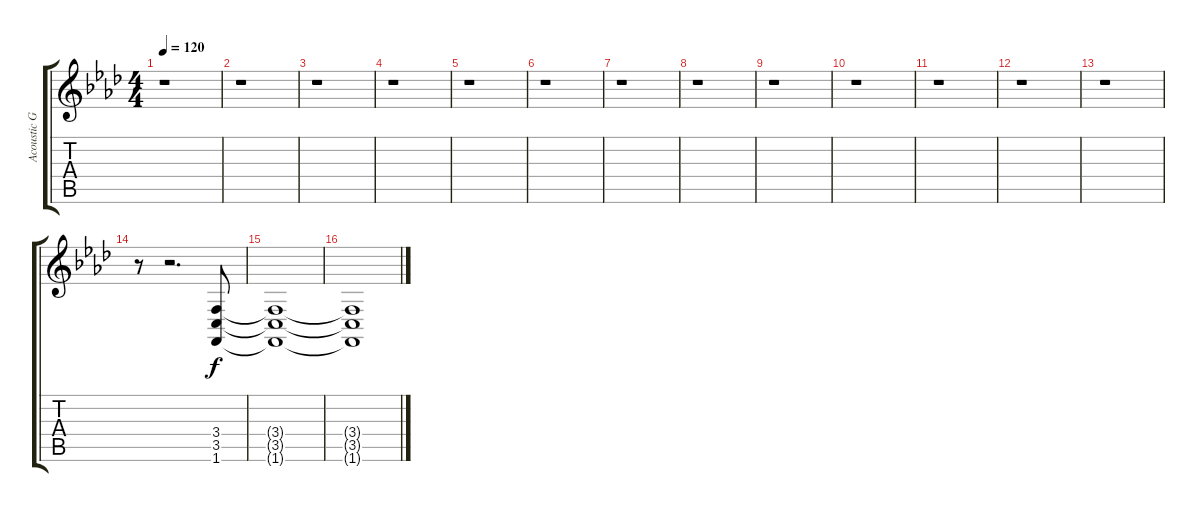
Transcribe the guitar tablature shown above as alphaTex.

\track ("Acoustic Grand" "Acoustic G") {instrument clarinet}
\staff {score tabs}
\tuning (E4 B3 G3 D3 A2 E2) {hide}
\ts (4 4)
\tempo 120
\clef g2
\ks ab
r.1{dy f} |
r.1 |
r.1 |
r.1 |
r.1 |
r.1 |
r.1 |
r.1 |
r.1 |
r.1 |
r.1 |
r.1 |
r.1 |
r.8 r.2{d} (3.4 3.5 1.6).8 |
(3.4{t} 3.5{t} 1.6{t}).1 |
(3.4{t} 3.5{t} 1.6{t}).1
